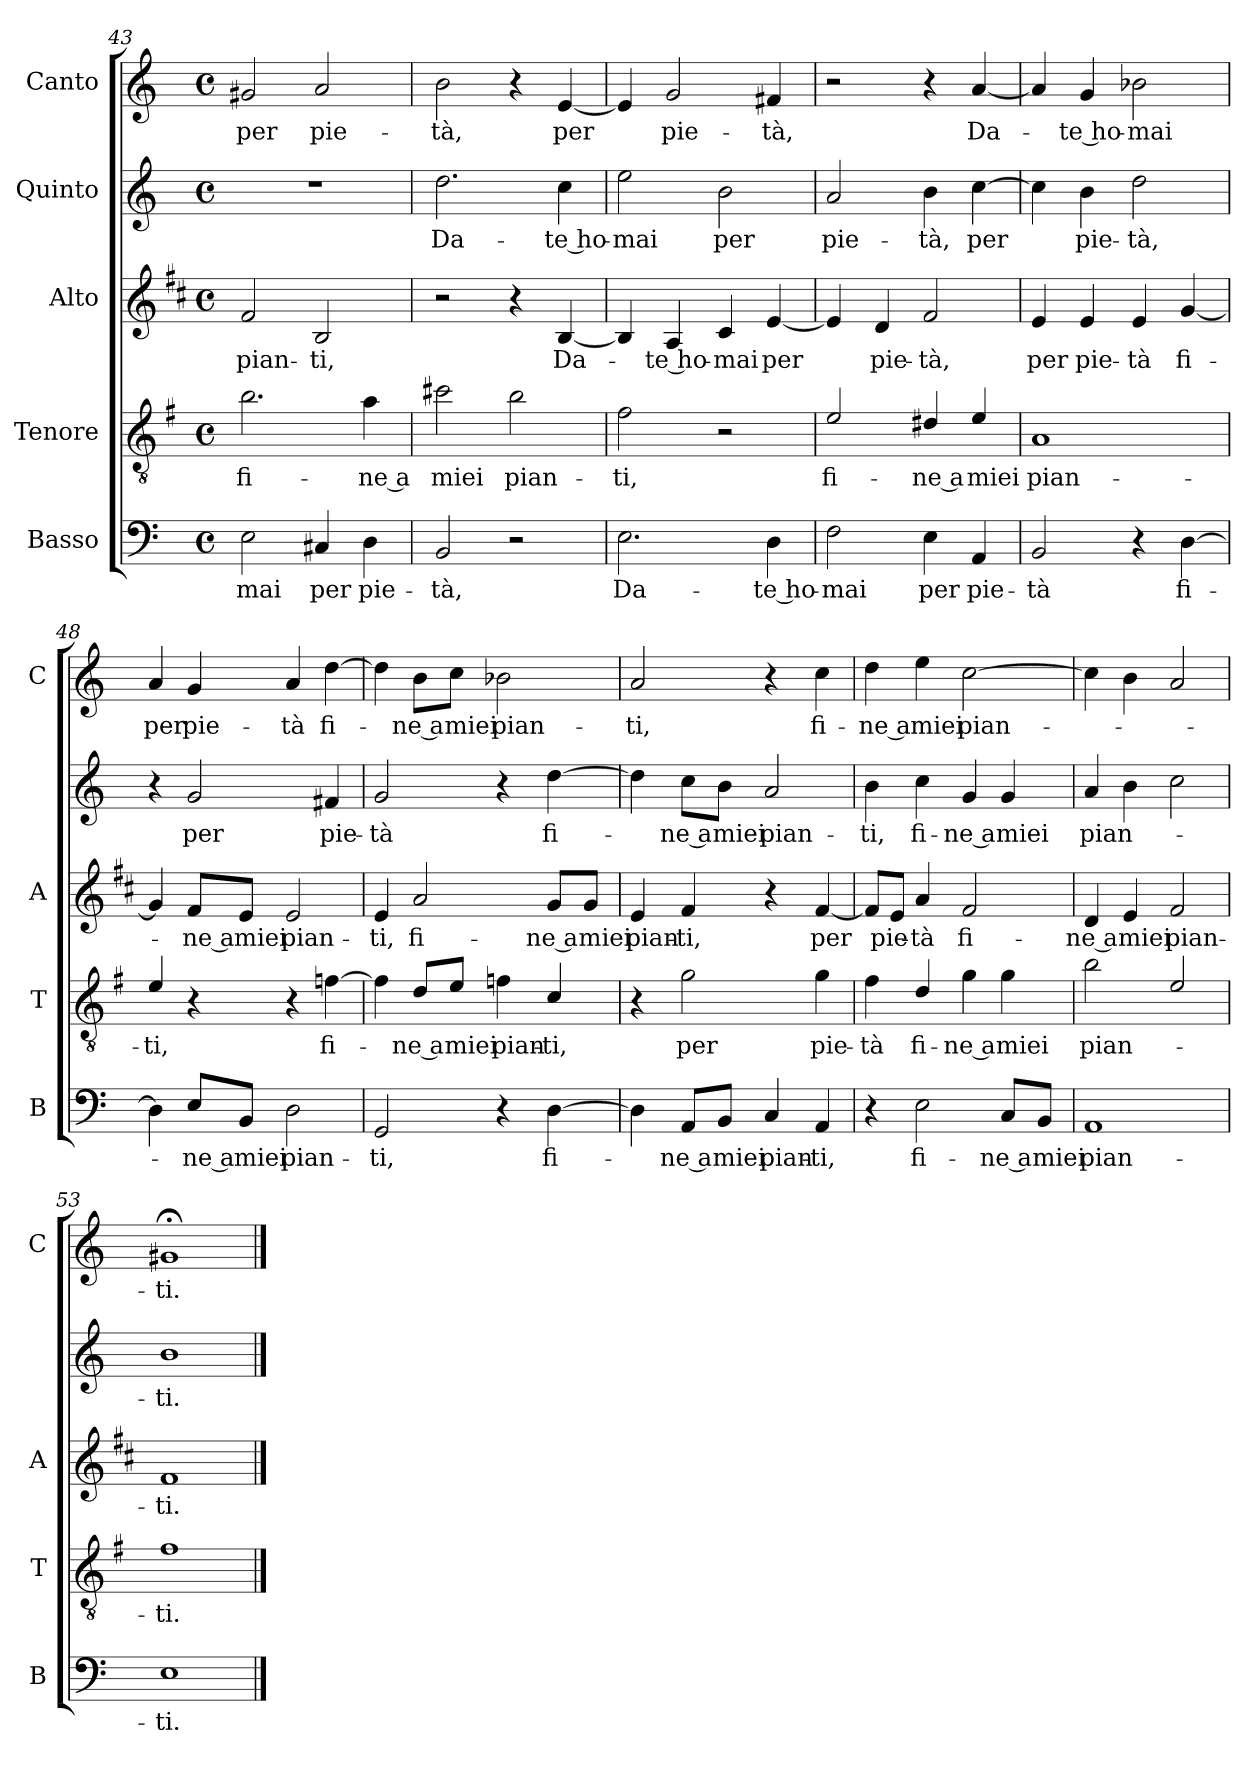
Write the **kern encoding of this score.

**kern	**text	**kern	**text	**kern	**text	**kern	**text	**kern	**text
*part5	*part5	*part4	*part4	*part3	*part3	*part2	*part2	*part1	*part1
*staff5	*staff5	*staff4	*staff4	*staff3	*staff3	*staff2	*staff2	*staff1	*staff1
*I"Basso	*	*I"Tenore	*	*I"Alto	*	*I"Quinto	*	*I"Canto	*
*I'B	*	*I'T	*	*I'A	*	*	*	*I'C	*
!!LO:PB:g=z
*clefF4	*	*clefGv2	*	*clefG2	*	*clefG2	*	*clefG2	*
*	*	*ITrd4c7	*	*ITrd1c2	*	*	*	*	*
*k[]	*	*k[]	*	*k[]	*	*k[]	*	*k[]	*
*C:	*	*C:	*	*C:	*	*C:	*	*C:	*
*M4/4	*	*M4/4	*	*M4/4	*	*M4/4	*	*M4/4	*
*met(c)	*	*met(c)	*	*met(c)	*	*met(c)	*	*met(c)	*
=43	=43	=43	=43	=43	=43	=43	=43	=43	=43
!	!LO:LY:b	!	!LO:LY:b	!	!LO:LY:b	!	!	!	!LO:LY:b
2E\	-mai	2.e\	fi-	2e/	pian-	1r	.	2g#X/	per
!	!LO:LY:b	!	!	!	!LO:LY:b	!	!	!	!LO:LY:b
4C#X/	per	.	.	2A/	-ti,	.	.	2a/	pie-
!	!LO:LY:b	!	!LO:LY:b	!	!	!	!	!	!
4D\	pie-	4d\	-ne a	.	.	.	.	.	.
=44	=44	=44	=44	=44	=44	=44	=44	=44	=44
!	!LO:LY:b	!	!LO:LY:b	!	!	!	!LO:LY:b	!	!LO:LY:b
2BB/	-tà,	2f#X\	miei	2r	.	2.dd\	Da-	2b\	-tà,
!	!	!	!LO:LY:b	!	!	!	!	!	!
2r	.	2e\	pian-	4r	.	.	.	4r	.
!	!	!	!	!	!LO:LY:b	!	!LO:LY:b	!	!LO:LY:b
.	.	.	.	[4A/	Da-	4cc\	-te ho-	[4e/	per
=45	=45	=45	=45	=45	=45	=45	=45	=45	=45
!	!LO:LY:b	!	!LO:LY:b	!	!	!	!LO:LY:b	!	!
2.E\	Da-	2B\	-ti,	4A/]	.	2ee\	-mai	4e/]	.
!	!	!	!	!	!LO:LY:b	!	!	!	!LO:LY:b
.	.	.	.	4G/	-te ho-	.	.	2g/	pie-
!	!	!	!	!	!LO:LY:b	!	!LO:LY:b	!	!
.	.	2r	.	4B/	-mai	2b\	per	.	.
!	!LO:LY:b	!	!	!	!LO:LY:b	!	!	!	!LO:LY:b
4D\	-te ho-	.	.	[4d/	per	.	.	4f#X/	-tà,
=46	=46	=46	=46	=46	=46	=46	=46	=46	=46
!	!LO:LY:b	!	!LO:LY:b	!	!	!	!LO:LY:b	!	!
2F\	-mai	2A/	fi-	4d/]	.	2a/	pie-	2r	.
!	!	!	!	!	!LO:LY:b	!	!	!	!
.	.	.	.	4c/	pie-	.	.	.	.
!	!LO:LY:b	!	!LO:LY:b	!	!LO:LY:b	!	!LO:LY:b	!	!
4E\	per	4G#X/	-ne a	2e/	-tà,	4b\	-tà,	4r	.
!	!LO:LY:b	!	!LO:LY:b	!	!	!	!LO:LY:b	!	!LO:LY:b
4AA/	pie-	4A/	miei	.	.	[4cc\	per	[4a/	Da-
=47	=47	=47	=47	=47	=47	=47	=47	=47	=47
!	!LO:LY:b	!	!LO:LY:b	!	!LO:LY:b	!	!	!	!
2BB/	-tà	1D	pian-	4d/	per	4cc\]	.	4a/]	.
!	!	!	!	!	!LO:LY:b	!	!LO:LY:b	!	!LO:LY:b
.	.	.	.	4d/	pie-	4b\	pie-	4g/	-te ho-
!	!	!	!	!	!LO:LY:b	!	!LO:LY:b	!	!LO:LY:b
4r	.	.	.	4d/	-tà	2dd\	-tà,	2b-X\	-mai
!	!LO:LY:b	!	!	!	!LO:LY:b	!	!	!	!
[4D\	fi-	.	.	[4f/	fi-	.	.	.	.
=48	=48	=48	=48	=48	=48	=48	=48	=48	=48
!	!	!	!LO:LY:b	!	!	!	!	!	!LO:LY:b
4D\]	.	4A/	-ti,	4f/]	.	4r	.	4a/	per
!	!LO:LY:b	!	!	!	!LO:LY:b	!	!LO:LY:b	!	!LO:LY:b
8E/L	-ne a	4r	.	8e/L	-ne a	2g/	per	4g/	pie-
!	!LO:LY:b	!	!	!	!LO:LY:b	!	!	!	!
8BB/J	miei	.	.	8d/J	miei	.	.	.	.
!	!LO:LY:b	!	!	!	!LO:LY:b	!	!	!	!LO:LY:b
2D\	pian-	4r	.	2d/	pian-	.	.	4a/	-tà
!	!	!	!LO:LY:b	!	!	!	!LO:LY:b	!	!LO:LY:b
.	.	[4B-X\	fi-	.	.	4f#X/	pie-	[4dd\	fi-
!!LO:LB:g=z
=49	=49	=49	=49	=49	=49	=49	=49	=49	=49
!	!LO:LY:b	!	!	!	!LO:LY:b	!	!LO:LY:b	!	!
2GG/	-ti,	4B-\]	.	4d/	-ti,	2g/	-tà	4dd\]	.
!	!	!	!LO:LY:b	!	!LO:LY:b	!	!	!	!LO:LY:b
.	.	8G/L	-ne a	2g/	fi-	.	.	8b\L	-ne a
!	!	!	!LO:LY:b	!	!	!	!	!	!LO:LY:b
.	.	8A/J	miei	.	.	.	.	8cc\J	miei
!	!	!	!LO:LY:b	!	!	!	!	!	!LO:LY:b
4r	.	4B-X\	pian-	.	.	4r	.	2b-X\	pian-
!	!LO:LY:b	!	!LO:LY:b	!	!LO:LY:b	!	!LO:LY:b	!	!
[4D\	fi-	4F/	-ti,	8f/L	-ne a	[4dd\	fi-	.	.
!	!	!	!	!	!LO:LY:b	!	!	!	!
.	.	.	.	8f/J	miei	.	.	.	.
=50	=50	=50	=50	=50	=50	=50	=50	=50	=50
!	!	!	!	!	!LO:LY:b	!	!	!	!LO:LY:b
4D\]	.	4r	.	4d/	pian-	4dd\]	.	2a/	-ti,
!	!LO:LY:b	!	!LO:LY:b	!	!LO:LY:b	!	!LO:LY:b	!	!
8AA/L	-ne a	2c\	per	4e/	-ti,	8cc\L	-ne a	.	.
!	!LO:LY:b	!	!	!	!	!	!LO:LY:b	!	!
8BB/J	miei	.	.	.	.	8b\J	miei	.	.
!	!LO:LY:b	!	!	!	!	!	!LO:LY:b	!	!
4C/	pian-	.	.	4r	.	2a/	pian-	4r	.
!	!LO:LY:b	!	!LO:LY:b	!	!LO:LY:b	!	!	!	!LO:LY:b
4AA/	-ti,	4c\	pie-	[4e/	per	.	.	4cc\	fi-
=51	=51	=51	=51	=51	=51	=51	=51	=51	=51
!	!	!	!LO:LY:b	!	!	!	!LO:LY:b	!	!LO:LY:b
4r	.	4B\	-tà	8e/L]	.	4b\	-ti,	4dd\	-ne a
!	!	!	!	!	!LO:LY:b	!	!	!	!
.	.	.	.	8d/J	pie-	.	.	.	.
!	!LO:LY:b	!	!LO:LY:b	!	!LO:LY:b	!	!LO:LY:b	!	!LO:LY:b
2E\	fi-	4G/	fi-	4g/	-tà	4cc\	fi-	4ee\	miei
!	!	!	!LO:LY:b	!	!LO:LY:b	!	!LO:LY:b	!	!LO:LY:b
.	.	4c\	-ne a	2e/	fi-	4g/	-ne a	[2cc\	pian-
!	!LO:LY:b	!	!LO:LY:b	!	!	!	!LO:LY:b	!	!
8C/L	-ne a	4c\	miei	.	.	4g/	miei	.	.
!	!LO:LY:b	!	!	!	!	!	!	!	!
8BB/J	miei	.	.	.	.	.	.	.	.
=52	=52	=52	=52	=52	=52	=52	=52	=52	=52
!	!LO:LY:b	!	!LO:LY:b	!	!LO:LY:b	!	!LO:LY:b	!	!
1AA	pian-	2e\	pian-	4c/	-ne a	4a/	pian-	4cc\]	.
!	!	!	!	!	!LO:LY:b	!	!	!	!
.	.	.	.	4d/	miei	4b\	.	4b\	.
!	!	!	!	!	!LO:LY:b	!	!	!	!
.	.	2A/	.	2e/	pian-	2cc\	.	2a/	.
=53	=53	=53	=53	=53	=53	=53	=53	=53	=53
!	!LO:LY:b	!	!LO:LY:b	!	!LO:LY:b	!	!LO:LY:b	!	!LO:LY:b
1E	-ti.	1B	-ti.	1e	-ti.	1b	-ti.	1g#X;<	-ti.
==	==	==	==	==	==	==	==	==	==
*-	*-	*-	*-	*-	*-	*-	*-	*-	*-
